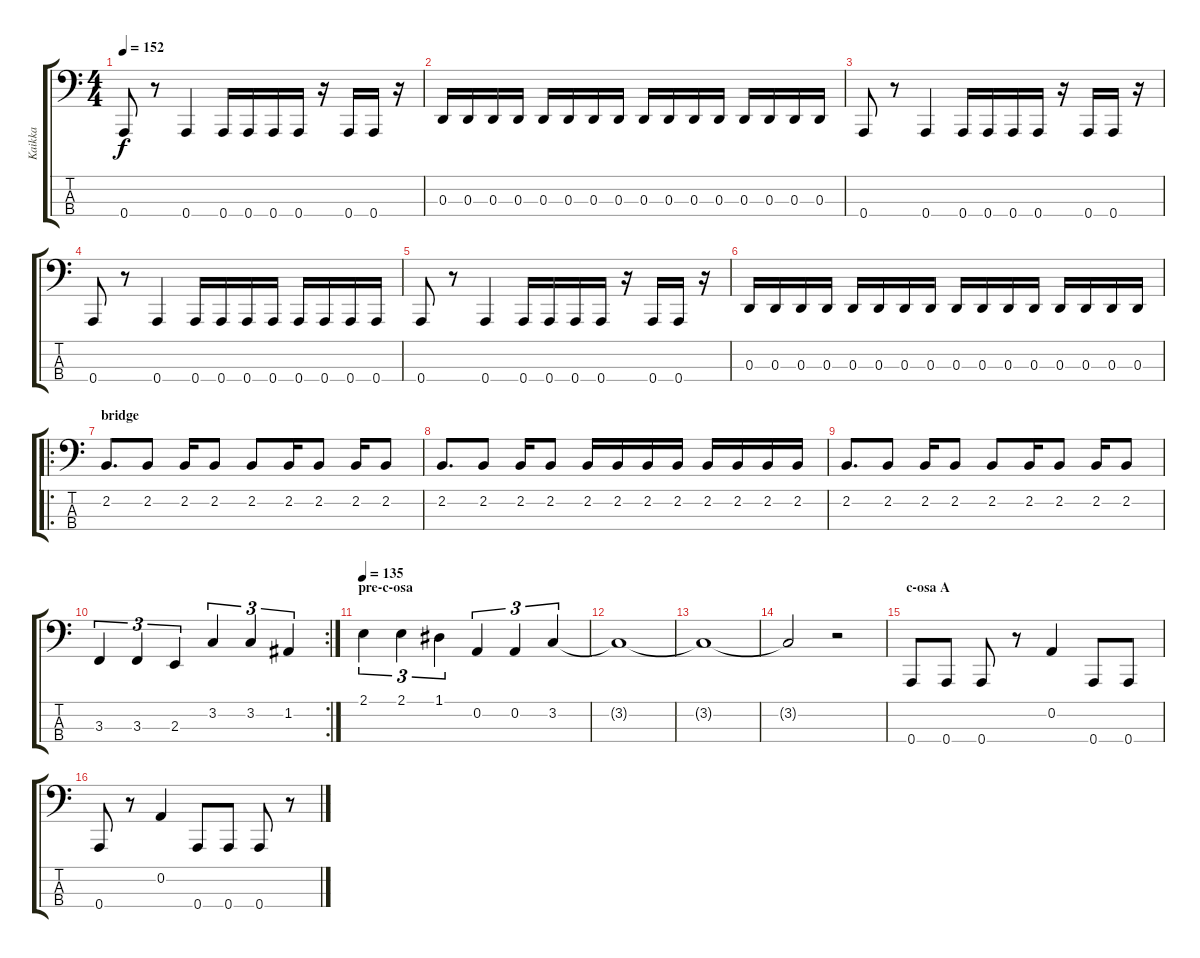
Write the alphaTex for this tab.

\track ("Kaikka" "Kaikka") {instrument electricbasspick}
\staff {score tabs}
\tuning (D2 A1 D1 A0) {hide}
\ts (4 4)
\tempo 152
\clef f4
\ks c
0.4.8{dy f} r.8 0.4.4 0.4.16 0.4.16 0.4.16 0.4.16 r.16 0.4.16 0.4.16 r.16 |
0.3.16 0.3.16 0.3.16 0.3.16 0.3.16 0.3.16 0.3.16 0.3.16 0.3.16 0.3.16 0.3.16 0.3.16 0.3.16 0.3.16 0.3.16 0.3.16 |
0.4.8 r.8 0.4.4 0.4.16 0.4.16 0.4.16 0.4.16 r.16 0.4.16 0.4.16 r.16 |
0.4.8 r.8 0.4.4 0.4.16 0.4.16 0.4.16 0.4.16 0.4.16 0.4.16 0.4.16 0.4.16 |
0.4.8 r.8 0.4.4 0.4.16 0.4.16 0.4.16 0.4.16 r.16 0.4.16 0.4.16 r.16 |
0.3.16 0.3.16 0.3.16 0.3.16 0.3.16 0.3.16 0.3.16 0.3.16 0.3.16 0.3.16 0.3.16 0.3.16 0.3.16 0.3.16 0.3.16 0.3.16 |
\ro
\section ("" "bridge")
2.2.8{d} 2.2.8 2.2.16 2.2.8 2.2.8 2.2.16 2.2.8 2.2.16 2.2.8 |
2.2.8{d} 2.2.8 2.2.16 2.2.8 2.2.16 2.2.16 2.2.16 2.2.16 2.2.16 2.2.16 2.2.16 2.2.16 |
2.2.8{d} 2.2.8 2.2.16 2.2.8 2.2.8 2.2.16 2.2.8 2.2.16 2.2.8 |
\rc 2
3.3.4{tu (3 2)} 3.3.4{tu (3 2)} 2.3.4{tu (3 2)} 3.2.4{tu (3 2)} 3.2.4{tu (3 2)} 1.2.4{tu (3 2)} |
\section ("" "pre-c-osa")
\tempo 135
2.1.4{tu (3 2)} 2.1.4{tu (3 2)} 1.1.4{tu (3 2)} 0.2.4{tu (3 2)} 0.2.4{tu (3 2)} 3.2.4{tu (3 2)} |
3.2{t}.1 |
3.2{t}.1 |
3.2{t}.2 r.2 |
\section ("" "c-osa A")
0.4.8 0.4.8 0.4.8 r.8 0.2.4 0.4.8 0.4.8 |
0.4.8 r.8 0.2.4 0.4.8 0.4.8 0.4.8 r.8
